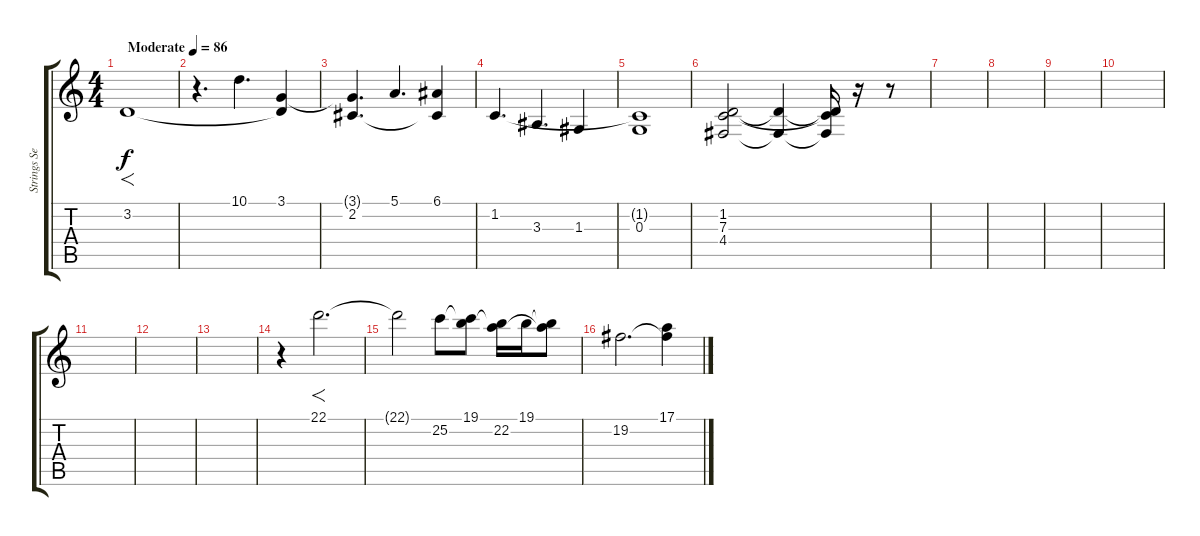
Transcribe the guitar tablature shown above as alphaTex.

\track ("Strings Section" "Strings Se") {instrument stringensemble1}
\staff {score tabs}
\tuning (E4 B3 G3 D3 A2 E2) {hide}
\ts (4 4)
\tempo (86 "Moderate")
\clef g2
\ks c
3.2.1{f dy f instrument stringensemble1} |
r.4{d} 10.1.4{d} (3.1 3.2{t}).4 |
(3.1{t} 2.2).4{d} 5.1.4{d} (6.1 2.2{t}).4 |
1.2.4{d} 3.3.4{d} 1.3.4 |
(1.2{t} 0.3).1 |
(1.2 7.3 4.4).2 (7.3{t} 4.4{t}).4{volume 4} (1.2{t} 7.3{t} 4.4{t}).16 r.16 r.8 |
|
|
|
|
|
|
|
r.4 22.1.2{f d} |
22.1{t}.2 25.2.8 (19.1 25.2{t}).8 (19.1{t} 22.2).16 19.1.16 (19.1{t} 22.2{t}).8 |
19.2.2{d} (17.1 19.2{t}).4
